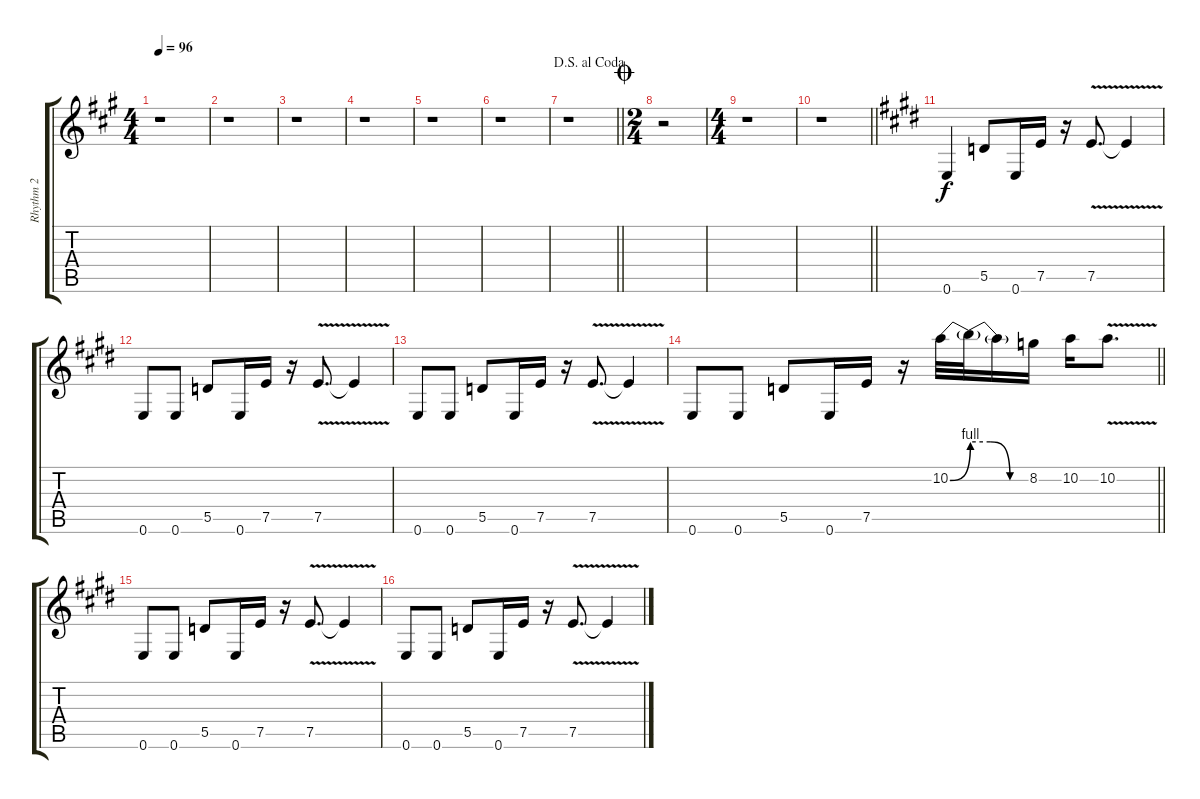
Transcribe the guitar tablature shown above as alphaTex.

\track ("Rhythm 2" "Rhythm 2") {instrument distortionguitar}
\staff {score tabs}
\tuning (E4 B3 G3 D3 A2 E2) {hide}
\ts (4 4)
\tempo 96
\clef g2
\ks a
r.1{dy f} |
r.1 |
r.1 |
r.1 |
r.1 |
r.1 |
\jump dalsegnoalcoda
\barLineRight lightlight
r.1 |
\ts (2 4)
\jump coda
r.2 |
\ts (4 4)
r.1 |
\barLineRight lightlight
r.1 |
\ks e
0.6.4 5.5.8 0.6.16 7.5.16 r.16 7.5{v}.8{d} 7.5{v t}.4 |
\ks c#minor
0.6.8 0.6.8 5.5.8 0.6.16 7.5.16 r.16 7.5{v}.8{d} 7.5{v t}.4 |
0.6.8 0.6.8 5.5.8 0.6.16 7.5.16 r.16 7.5{v}.8{d} 7.5{v t}.4 |
\barLineRight lightlight
0.6.8 0.6.8 5.5.8 0.6.16 7.5.16 r.16 10.2{be (bend 0 0 60 4)}.32 10.2{be (custom 0 4 20 4 40 0 60 0) t}.32 10.2{t}.16 8.2.16 10.2.16 10.2{v}.8{d} |
\ks e
0.6.8 0.6.8 5.5.8 0.6.16 7.5.16 r.16 7.5{v}.8{d} 7.5{v t}.4 |
\ks c#minor
0.6.8 0.6.8 5.5.8 0.6.16 7.5.16 r.16 7.5{v}.8{d} 7.5{v t}.4
